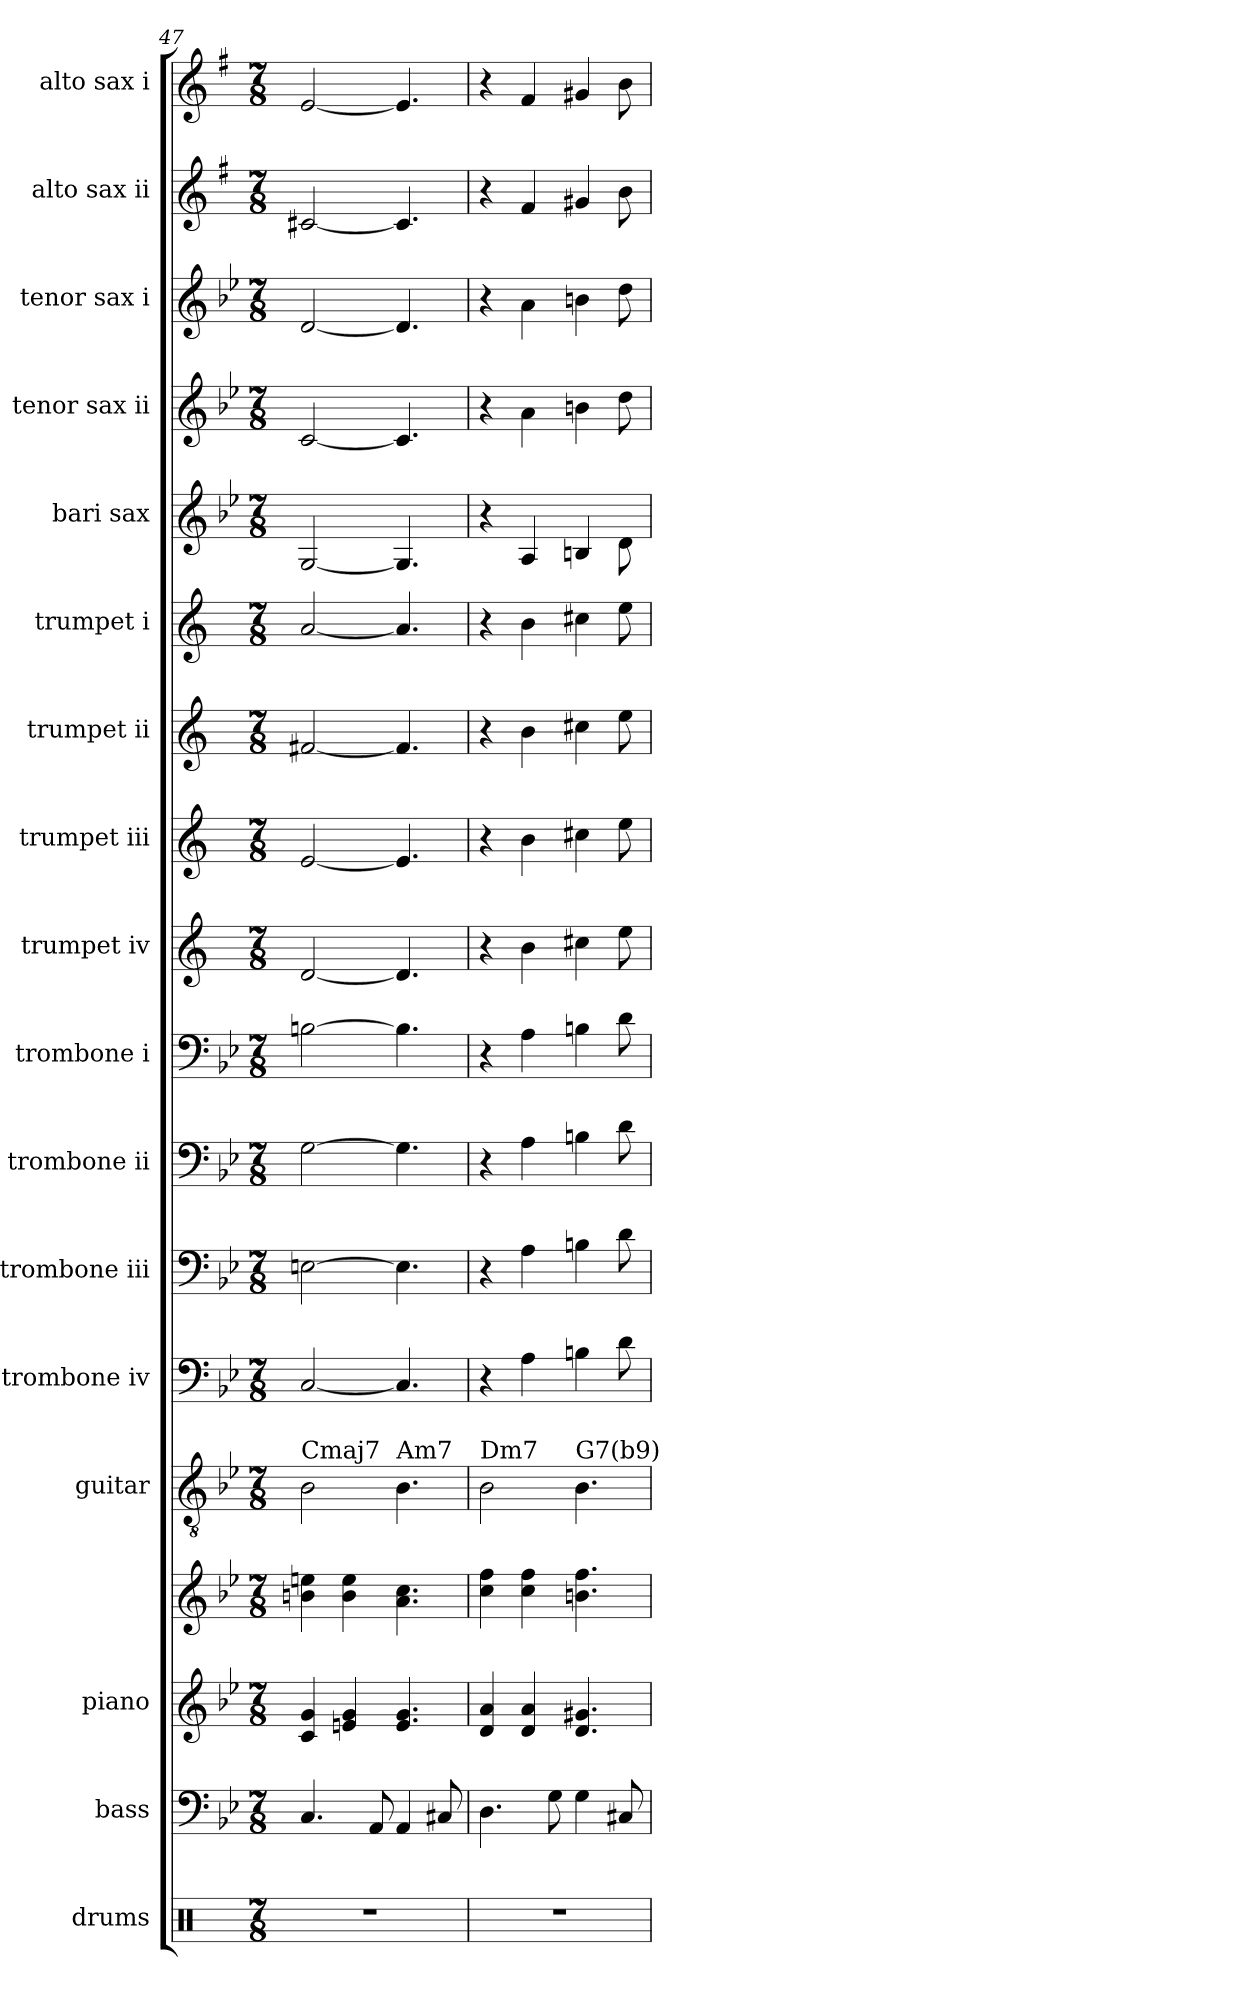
**kern	**kern	**kern	**kern	**kern	**kern	**kern	**kern	**kern	**kern	**kern	**kern	**kern	**kern	**kern	**kern	**kern	**kern
*part17	*part16	*part15	*part15	*part14	*part13	*part12	*part11	*part10	*part9	*part8	*part7	*part6	*part5	*part4	*part3	*part2	*part1
*staff18	*staff17	*staff16	*staff15	*staff14	*staff13	*staff12	*staff11	*staff10	*staff9	*staff8	*staff7	*staff6	*staff5	*staff4	*staff3	*staff2	*staff1
*I"drums	*I"bass	*I"piano	*	*I"guitar	*I"trombone iv	*I"trombone iii	*I"trombone ii	*I"trombone i	*I"trumpet iv	*I"trumpet iii	*I"trumpet ii	*I"trumpet i	*I"bari sax	*I"tenor sax ii	*I"tenor sax i	*I"alto sax ii	*I"alto sax i
*I'drs.	*I'bass	*I'pno.	*	*I'gtr.	*I'tbn. iv	*I'tbn. iii	*I'tbn. ii	*I'tbn. i	*I'tpt. iv	*I'tpt. iii	*I'tpt. ii	*I'tpt. i	*I'bari	*I'tenor ii	*I'tenor i	*I'alto ii	*I'alto i
*clefX	*clefF4	*clefG2	*clefG2	*clefGv2	*clefF4	*clefF4	*clefF4	*clefF4	*clefG2	*clefG2	*clefG2	*clefG2	*clefG2	*clefG2	*clefG2	*clefG2	*clefG2
*	*ITrd7c12	*	*	*	*	*	*	*	*ITrd1c2	*ITrd1c2	*ITrd1c2	*ITrd1c2	*ITrd12c21	*ITrd8c14	*ITrd8c14	*ITrd5c9	*ITrd5c9
*k[]	*k[b-e-]	*k[b-e-]	*k[b-e-]	*k[b-e-]	*k[b-e-]	*k[b-e-]	*k[b-e-]	*k[b-e-]	*k[b-e-]	*k[b-e-]	*k[b-e-]	*k[b-e-]	*k[b-e-]	*k[b-e-]	*k[b-e-]	*k[b-e-]	*k[b-e-]
*M7/8	*M7/8	*M7/8	*M7/8	*M7/8	*M7/8	*M7/8	*M7/8	*M7/8	*M7/8	*M7/8	*M7/8	*M7/8	*M7/8	*M7/8	*M7/8	*M7/8	*M7/8
=47	=47	=47	=47	=47	=47	=47	=47	=47	=47	=47	=47	=47	=47	=47	=47	=47	=47
!	!	!	!	!LO:TX:a:t=Cmaj7	!	!	!	!	!	!	!	!	!	!	!	!	!
2..r	4.CC/	4c/ 4g/	4bn\ 4een\	2B-\	[2C/	[2En\	[2G\	[2Bn\	[2c/	[2d/	[2en/	[2g/	[2GG/	[2C/	[2D/	[2En/	[2G/
.	.	4en/ 4g/	4b\ 4ee\	.	.	.	.	.	.	.	.	.	.	.	.	.	.
.	8AAA/	.	.	.	.	.	.	.	.	.	.	.	.	.	.	.	.
!	!	!	!	!LO:TX:a:t=Am7	!	!	!	!	!	!	!	!	!	!	!	!	!
.	4AAA/	4.e/ 4.g/	4.a\ 4.cc\	4.B-\	4.C/]	4.E\]	4.G\]	4.B\]	4.c/]	4.d/]	4.e/]	4.g/]	4.GG/]	4.C/]	4.D/]	4.E/]	4.G/]
.	8CC#X/	.	.	.	.	.	.	.	.	.	.	.	.	.	.	.	.
=48	=48	=48	=48	=48	=48	=48	=48	=48	=48	=48	=48	=48	=48	=48	=48	=48	=48
!	!	!	!	!LO:TX:a:t=Dm7	!	!	!	!	!	!	!	!	!	!	!	!	!
2..r	4.DD\	4d/ 4a/	4cc\ 4ff\	2B-\	4r	4r	4r	4r	4r	4r	4r	4r	4r	4r	4r	4r	4r
.	.	4d/ 4a/	4cc\ 4ff\	.	4A\	4A\	4A\	4A\	4a\	4a\	4a\	4a\	4AA/	4A\	4A\	4A/	4A/
.	8GG\	.	.	.	.	.	.	.	.	.	.	.	.	.	.	.	.
!	!	!	!	!LO:TX:a:t=G7(b9)	!	!	!	!	!	!	!	!	!	!	!	!	!
.	4GG\	4.d/ 4.g#X/	4.bn\ 4.ff\	4.B-\	4Bn\	4Bn\	4Bn\	4Bn\	4bn\	4bn\	4bn\	4bn\	4BBn/	4Bn\	4Bn\	4Bn/	4Bn/
.	8CC#X/	.	.	.	8d\	8d\	8d\	8d\	8dd\	8dd\	8dd\	8dd\	8D\	8d\	8d\	8d\	8d\
=	=	=	=	=	=	=	=	=	=	=	=	=	=	=	=	=	=
*-	*-	*-	*-	*-	*-	*-	*-	*-	*-	*-	*-	*-	*-	*-	*-	*-	*-
